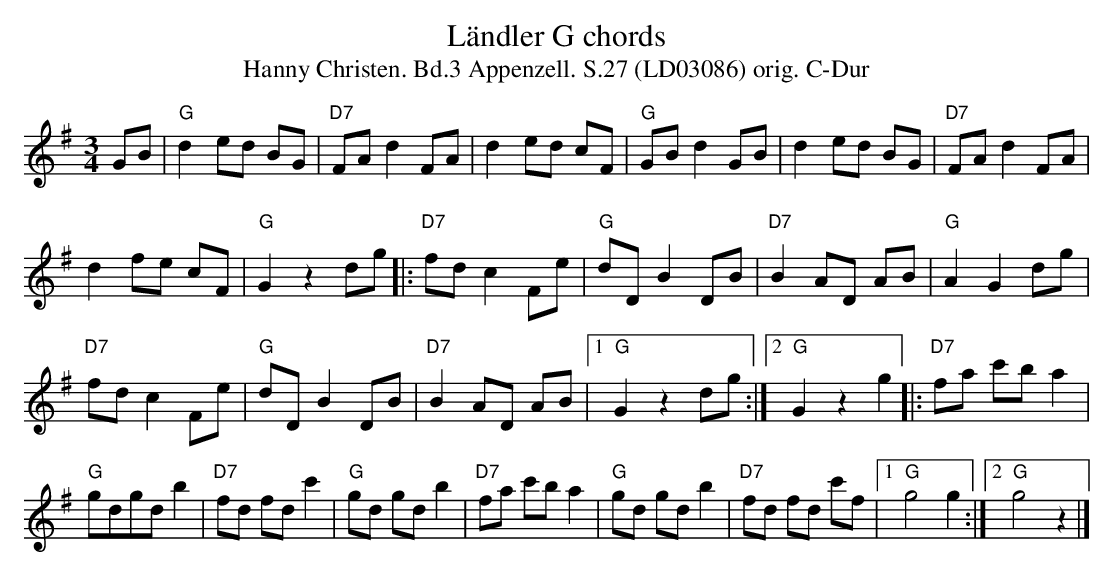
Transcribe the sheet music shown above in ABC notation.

X:1
T:Ländler G chords
T:Hanny Christen. Bd.3 Appenzell. S.27 (LD03086) orig. C-Dur
M:3/4
L:1/8
K:Gmaj%%MIDI gchordon
GB | "G"d2 ed BG | "D7"FA d2 FA | d2 ed cF | "G"GB d2 GB | d2 ed BG | "D7"FA d2 FA |
d2 fe cF | "G"G2 z2 dg |: "D7"fd c2 Fe | "G"dD B2 DB | "D7"B2 AD AB | "G"A2 G2 dg |
"D7"fd c2 Fe | "G"dD B2 DB | "D7"B2 AD AB |1 "G"G2 z2 dg :|2 "G"G2 z2 g2 |: "D7"fa c'b a2 |
"G"gdgd b2 | "D7"fd fd c'2 | "G"gd gd b2 | "D7"fa c'b a2 | "G"gd gd b2 | "D7"fd fd c'f |1 "G"g4 g2 :|2 "G"g4 z2 |]
